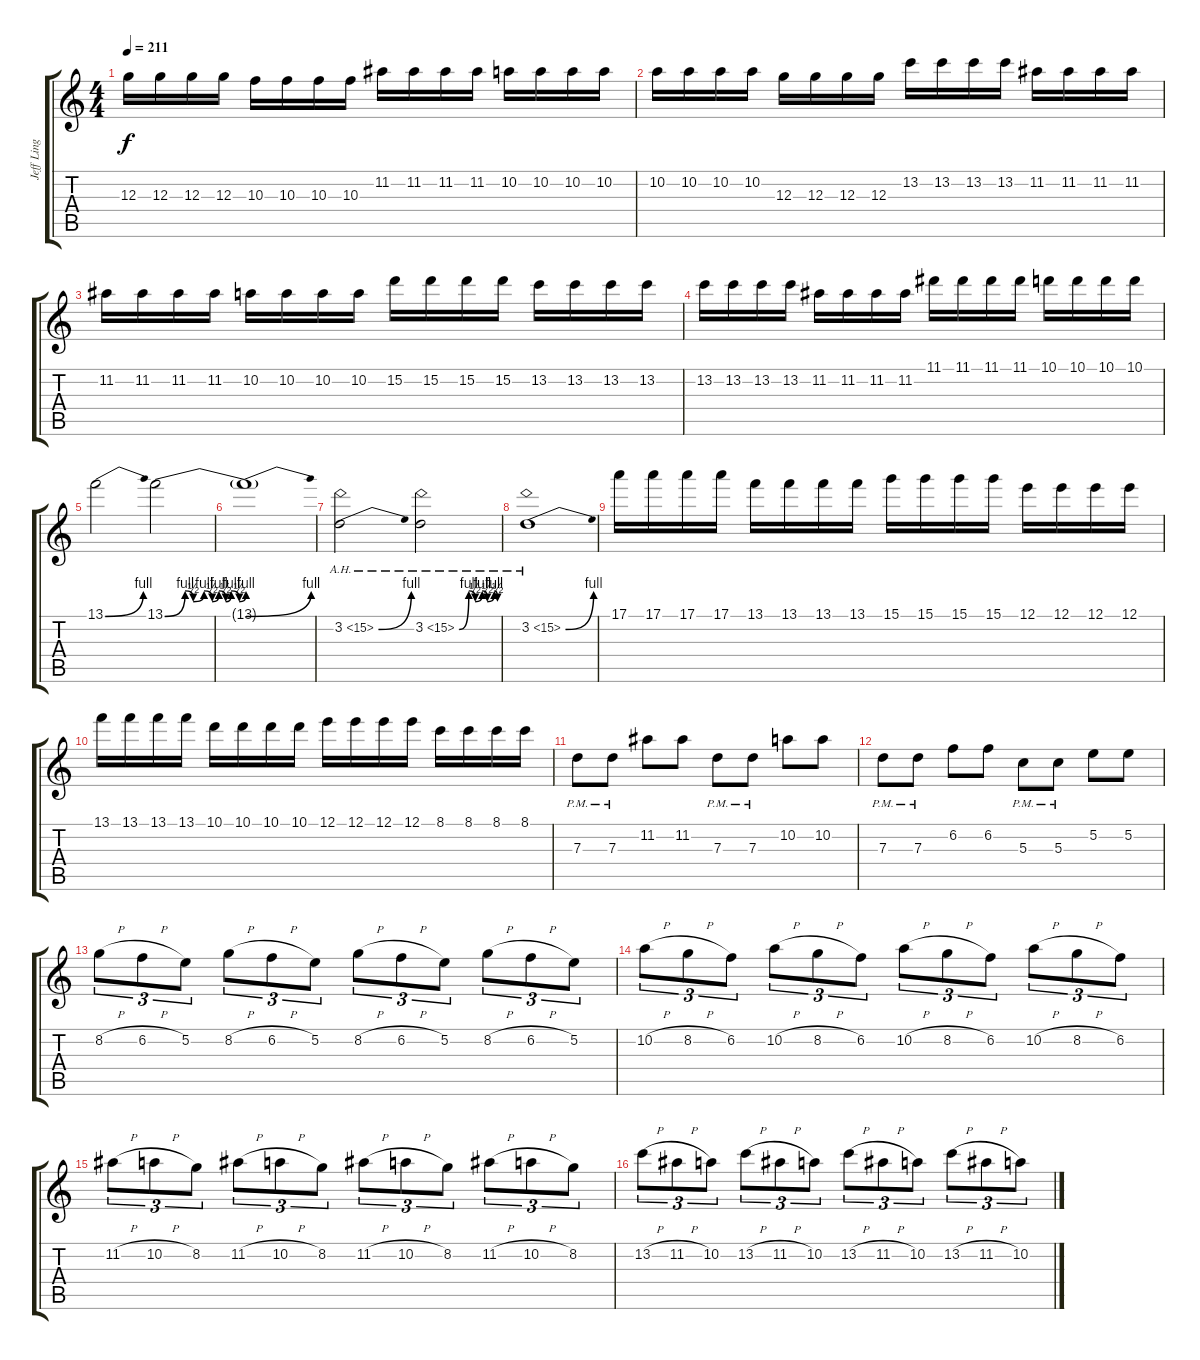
\track ("Jeff Ling" "Jeff Ling") {instrument distortionguitar}
\staff {score tabs}
\tuning (E4 B3 G3 D3 A2 D2) {hide}
\ts (4 4)
\tempo 211
\clef g2
\ks c
12.3.16{dy f} 12.3.16 12.3.16 12.3.16 10.3.16 10.3.16 10.3.16 10.3.16 11.2.16 11.2.16 11.2.16 11.2.16 10.2.16 10.2.16 10.2.16 10.2.16 |
10.2.16 10.2.16 10.2.16 10.2.16 12.3.16 12.3.16 12.3.16 12.3.16 13.2.16 13.2.16 13.2.16 13.2.16 11.2.16 11.2.16 11.2.16 11.2.16 |
11.2.16 11.2.16 11.2.16 11.2.16 10.2.16 10.2.16 10.2.16 10.2.16 15.2.16 15.2.16 15.2.16 15.2.16 13.2.16 13.2.16 13.2.16 13.2.16 |
13.2.16 13.2.16 13.2.16 13.2.16 11.2.16 11.2.16 11.2.16 11.2.16 11.1.16 11.1.16 11.1.16 11.1.16 10.1.16 10.1.16 10.1.16 10.1.16 |
13.1{be (bend 0 0 60 4)}.2 13.1{be (custom 0 0 15 4 21 2 29 4 35 2 40 4 45 2 49 4 55 2 60 4)}.2 |
13.1{be (bend 0 0 60 4) t}.1 |
3.2{be (bend 0 0 60 4) ah 12}.2 3.2{be (custom 0 0 15 4 25 2 36 4 44 2 55 4 60 2) ah 12}.2 |
3.2{be (bend 0 0 60 4) ah 12}.1 |
17.1.16 17.1.16 17.1.16 17.1.16 13.1.16 13.1.16 13.1.16 13.1.16 15.1.16 15.1.16 15.1.16 15.1.16 12.1.16 12.1.16 12.1.16 12.1.16 |
13.1.16 13.1.16 13.1.16 13.1.16 10.1.16 10.1.16 10.1.16 10.1.16 12.1.16 12.1.16 12.1.16 12.1.16 8.1.16 8.1.16 8.1.16 8.1.16 |
7.3{pm}.8 7.3{pm}.8 11.2.8 11.2.8 7.3{pm}.8 7.3{pm}.8 10.2.8 10.2.8 |
7.3{pm}.8 7.3{pm}.8 6.2.8 6.2.8 5.3{pm}.8 5.3{pm}.8 5.2.8 5.2.8 |
8.2{h}.8{tu (3 2)} 6.2{h}.8{tu (3 2)} 5.2.8{tu (3 2)} 8.2{h}.8{tu (3 2)} 6.2{h}.8{tu (3 2)} 5.2.8{tu (3 2)} 8.2{h}.8{tu (3 2)} 6.2{h}.8{tu (3 2)} 5.2.8{tu (3 2)} 8.2{h}.8{tu (3 2)} 6.2{h}.8{tu (3 2)} 5.2.8{tu (3 2)} |
10.2{h}.8{tu (3 2)} 8.2{h}.8{tu (3 2)} 6.2.8{tu (3 2)} 10.2{h}.8{tu (3 2)} 8.2{h}.8{tu (3 2)} 6.2.8{tu (3 2)} 10.2{h}.8{tu (3 2)} 8.2{h}.8{tu (3 2)} 6.2.8{tu (3 2)} 10.2{h}.8{tu (3 2)} 8.2{h}.8{tu (3 2)} 6.2.8{tu (3 2)} |
11.2{h}.8{tu (3 2)} 10.2{h}.8{tu (3 2)} 8.2.8{tu (3 2)} 11.2{h}.8{tu (3 2)} 10.2{h}.8{tu (3 2)} 8.2.8{tu (3 2)} 11.2{h}.8{tu (3 2)} 10.2{h}.8{tu (3 2)} 8.2.8{tu (3 2)} 11.2{h}.8{tu (3 2)} 10.2{h}.8{tu (3 2)} 8.2.8{tu (3 2)} |
13.2{h}.8{tu (3 2)} 11.2{h}.8{tu (3 2)} 10.2.8{tu (3 2)} 13.2{h}.8{tu (3 2)} 11.2{h}.8{tu (3 2)} 10.2.8{tu (3 2)} 13.2{h}.8{tu (3 2)} 11.2{h}.8{tu (3 2)} 10.2.8{tu (3 2)} 13.2{h}.8{tu (3 2)} 11.2{h}.8{tu (3 2)} 10.2.8{tu (3 2)}
